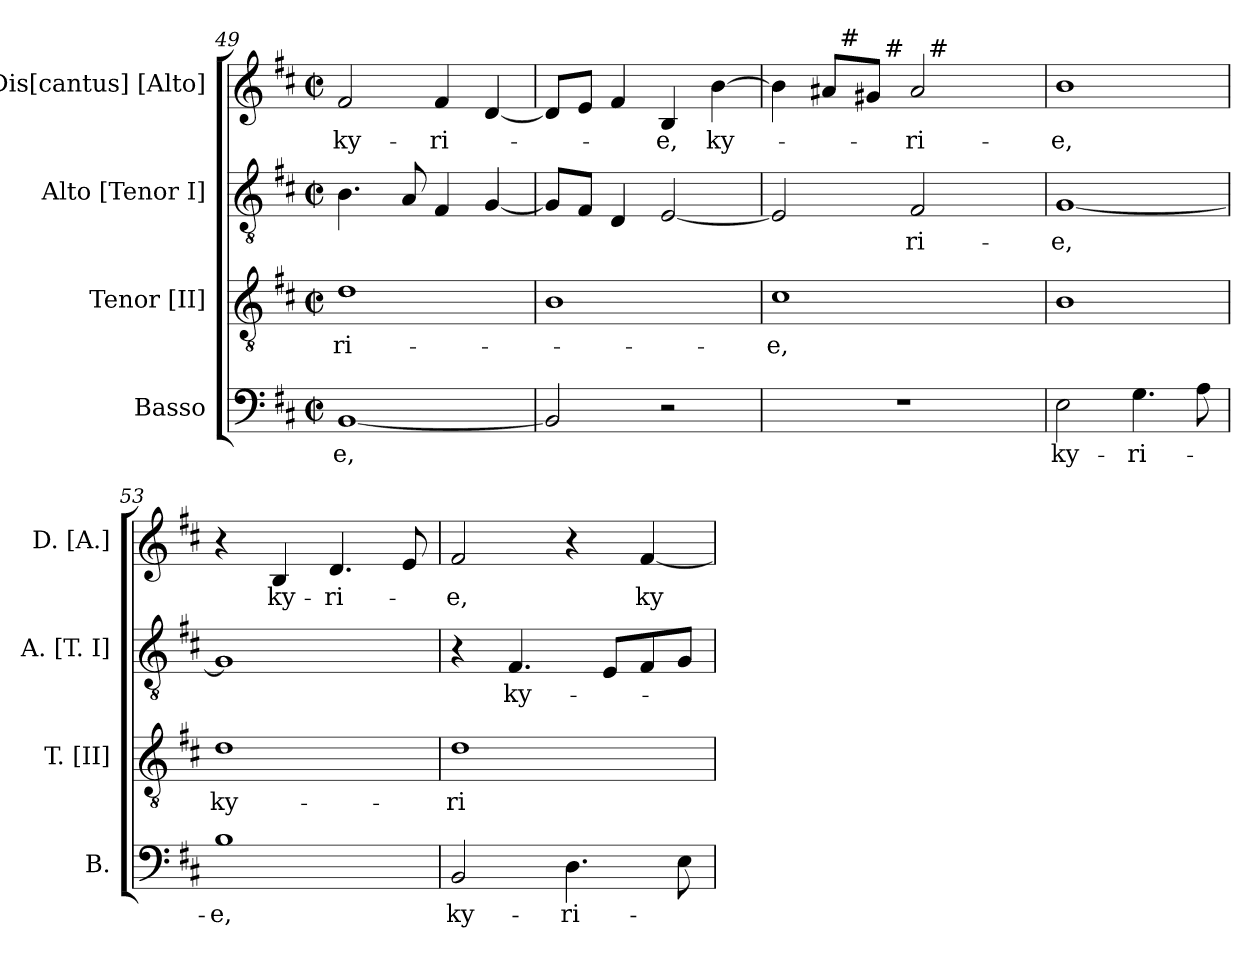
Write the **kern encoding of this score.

**kern	**text	**kern	**text	**kern	**text	**kern	**text
*part4	*part4	*part3	*part3	*part2	*part2	*part1	*part1
*staff4	*staff4	*staff3	*staff3	*staff2	*staff2	*staff1	*staff1
*I"Basso	*	*I"Tenor [II]	*	*I"Alto [Tenor I]	*	*I"Dis[cantus] [Alto]	*
*I'B.	*	*I'T. [II]	*	*I'A. [T. I]	*	*I'D. [A.]	*
*clefF4	*	*clefGv2	*	*clefGv2	*	*clefG2	*
*	*	*ITrd7c12	*	*ITrd7c12	*	*	*
*k[f#c#]	*	*k[f#c#]	*	*k[f#c#]	*	*k[f#c#]	*
*D:	*	*D:	*	*D:	*	*D:	*
*M2/2	*	*M2/2	*	*M2/2	*	*M2/2	*
*met(c|)	*	*met(c|)	*	*met(c|)	*	*met(c|)	*
=49	=49	=49	=49	=49	=49	=49	=49
!	!LO:LY:b:color=#000000	!	!	!	!	!	!
!	!	!	!LO:LY:b:color=#000000	!	!	!	!
!	!	!	!	!	!	!	!LO:LY:b:color=#000000
[<1BBi	-e,	1Di	-ri-	4.BBi\	.	2f#i/	ky-
.	.	.	.	8AAi/	.	.	.
!	!	!	!	!	!	!	!LO:LY:b:color=#000000
.	.	.	.	4FF#i/	.	4f#i/	-ri-
.	.	.	.	[<4GGi/	.	[<4di/	.
=50	=50	=50	=50	=50	=50	=50	=50
2BBi/]	.	1BBi	.	8GGi/L]	.	8di/L]	.
.	.	.	.	8FF#i/J	.	8ei/J	.
.	.	.	.	4DDi/	.	4f#i/	.
!	!	!	!	!	!	!	!LO:LY:b:color=#000000
2r	.	.	.	[<2EEi/	.	4Bi/	-e,
!	!	!	!	!	!	!	!LO:LY:b:color=#000000
.	.	.	.	.	.	[>4bi\	ky-
=51	=51	=51	=51	=51	=51	=51	=51
!	!	!	!LO:LY:b:color=#000000	!	!	!	!
*	*	*	*	*	*	*^	*
*	*	*	*	*	*	*	*^	*
*	*	*	*	*	*	*	*	*^	*
1r	.	1C#i	-e,	2EEi/]	.	4bi\]	4ryy	4ryy	2ryy	.
.	.	.	.	.	.	8a#i/L	32ryy	8ryy	.	.
.	.	.	.	.	.	.	256ryy	.	.	.
!	!	!	!	!	!	!	!LO:TX:a:t=#	!	!	!
.	.	.	.	.	.	.	2ryy	.	.	.
.	.	.	.	.	.	8g#i/J	.	32ryy	.	.
.	.	.	.	.	.	.	.	256ryy	.	.
!	!	!	!	!	!	!	!	!LO:TX:a:t=#	!	!
.	.	.	.	.	.	.	.	2ryy	.	.
!	!	!	!	!	!LO:LY:b:color=#000000	!	!	!	!	!
!	!	!	!	!	!	!	!	!	!	!LO:LY:b:color=#000000
.	.	.	.	2FF#i/	-ri-	2a#i/	.	.	32ryy	-ri-
.	.	.	.	.	.	.	.	.	256ryy	.
!	!	!	!	!	!	!	!	!	!LO:TX:a:t=#	!
.	.	.	.	.	.	.	.	.	4ryy	.
.	.	.	.	.	.	.	8ryy	.	8ryy	.
.	.	.	.	.	.	.	16ryy	16ryy	16ryy	.
.	.	.	.	.	.	.	64..ryy	64..ryy	64..ryy	.
*	*	*	*	*	*	*v	*v	*v	*v	*
=52	=52	=52	=52	=52	=52	=52	=52
*	*	*	*	*	*	*^	*
*	*	*	*	*	*	*	*^	*
*	*	*	*	*	*	*	*	*^	*
!	!LO:LY:b:color=#000000	!	!	!	!	!	!	!	!	!
*	*	*	*	*	*	*v	*v	*v	*v	*
*	*	*	*	*	*	*^	*
*	*	*	*	*	*	*	*^	*
*	*	*	*	*	*	*	*	*^	*
!	!	!	!	!	!LO:LY:b:color=#000000	!	!	!	!	!
*	*	*	*	*	*	*v	*v	*v	*v	*
*	*	*	*	*	*	*^	*
*	*	*	*	*	*	*	*^	*
*	*	*	*	*	*	*	*	*^	*
!	!	!	!	!	!	!	!	!	!	!LO:LY:b:color=#000000
*	*	*	*	*	*	*v	*v	*v	*v	*
2Ei\	ky-	1BBi	.	[<1GGi	-e,	1bi	-e,
!	!LO:LY:b:color=#000000	!	!	!	!	!	!
4.Gi\	-ri-	.	.	.	.	.	.
8Ai\	.	.	.	.	.	.	.
!!LO:PB:g=z
=53	=53	=53	=53	=53	=53	=53	=53
!	!LO:LY:b:color=#000000	!	!	!	!	!	!
!	!	!	!LO:LY:b:color=#000000	!	!	!	!
1Bi	-e,	1Di	ky-	1GGi]	.	4r	.
!	!	!	!	!	!	!	!LO:LY:b:color=#000000
.	.	.	.	.	.	4Bi/	ky-
!	!	!	!	!	!	!	!LO:LY:b:color=#000000
.	.	.	.	.	.	4.di/	-ri-
.	.	.	.	.	.	8ei/	.
=54	=54	=54	=54	=54	=54	=54	=54
!	!LO:LY:b:color=#000000	!	!	!	!	!	!
!	!	!	!LO:LY:b:color=#000000	!	!	!	!
!	!	!	!	!	!	!	!LO:LY:b:color=#000000
2BBi/	ky-	1Di	-ri-	4r	.	2f#i/	-e,
!	!	!	!	!	!LO:LY:b:color=#000000	!	!
.	.	.	.	4.FF#i/	ky-	.	.
!	!LO:LY:b:color=#000000	!	!	!	!	!	!
4.Di\	-ri-	.	.	.	.	4r	.
.	.	.	.	8EEi/L	.	.	.
!	!	!	!	!	!	!	!LO:LY:b:color=#000000
.	.	.	.	8FF#i/	.	[<4f#i/	ky-
8Ei\	.	.	.	8GGi/J	.	.	.
=	=	=	=	=	=	=	=
*-	*-	*-	*-	*-	*-	*-	*-
